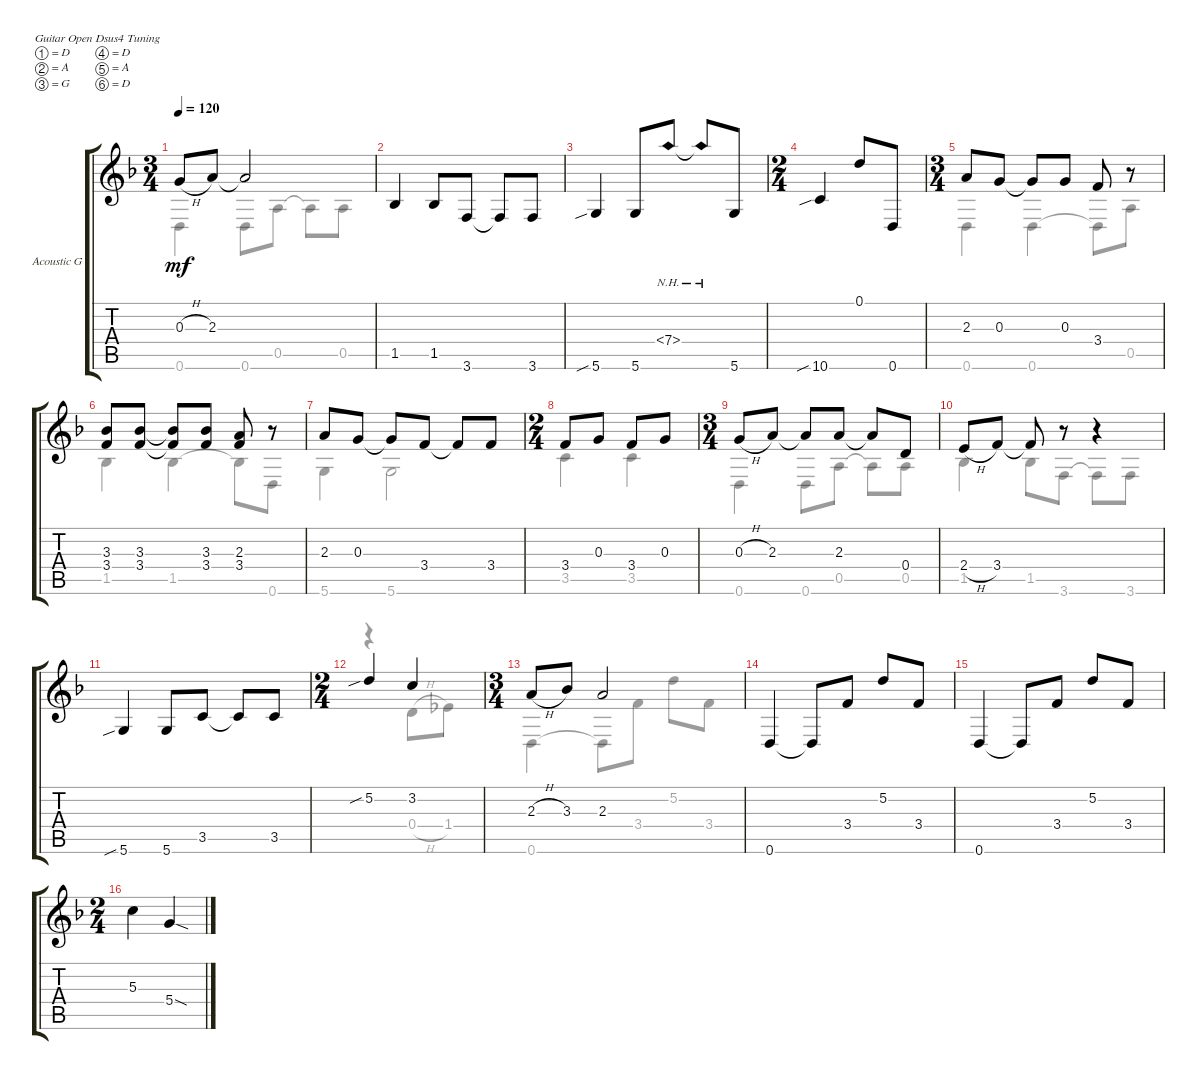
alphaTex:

\bracketExtendMode groupsimilarinstruments
\firstSystemTrackNameOrientation horizontal
\otherSystemsTrackNameOrientation horizontal
\track ("Acoustic Guitar" "Acoustic G") {instrument acousticgrandpiano}
\staff {score tabs}
\tuning (D4 A3 G3 D3 A2 D2)
\displaytranspose 12
\voice
\ts (3 4)
\tempo 120
\clef g2
\ks dminor
0.3{h}.8{dy mf} 2.3.8 2.3{t}.2 |
1.5.4 1.5.8 3.6.8 3.6{t}.8 3.6.8 |
5.6{sib}.4 5.6.8 7.4{nh}.8 7.4{nh t}.8 5.6.8 |
\ts (2 4)
10.6{sib}.4 0.1.8 0.6.8 |
\ts (3 4)
2.3.8 0.3.8 0.3{t}.8 0.3.8 3.4.8 r.8 |
(3.4 3.3).8 (3.4 3.3).8 (3.4{t} 3.3{t}).8 (3.4 3.3).8 (3.4 2.3).8 r.8 |
2.3.8 0.3.8 0.3{t}.8 3.4.8 3.4{t}.8 3.4.8 |
\ts (2 4)
3.4.8 0.3.8 3.4.8 0.3.8 |
\ts (3 4)
0.3{h}.8 2.3.8 2.3{t}.8 2.3.8 2.3{t}.8 0.4.8 |
2.4{h}.8 3.4.8 3.4{t}.8 r.8 r.4 |
5.6{sib}.4 5.6.8 3.5.8 3.5{t}.8 3.5.8 |
\ts (2 4)
5.2{sib}.4 3.2.4 |
\ts (3 4)
2.3{h}.8 3.3.8 2.3.2 |
0.6.4 0.6{t}.8 3.4.8 5.2.8 3.4.8 |
0.6.4 0.6{t}.8 3.4.8 5.2.8 3.4.8 |
\ts (2 4)
5.3.4 5.4{sod}.4
\voice
\clef g2
\ottava regular
\simile none
\ks dminor
0.6.4{dy mf} 0.6.8 0.5.8 0.5{t}.8 0.5.8 |
|
|
|
0.6.4 0.6.4 0.6{t}.8 0.5.8 |
1.5.4 1.5.4 1.5{t}.8 0.6.8 |
5.6.4 5.6.2 |
3.5.4 3.5.4 |
0.6.4 0.6.8 0.5.8 0.5{t}.8 0.5.8 |
1.5.4 1.5.8 3.6.8 3.6{t}.8 3.6.8 |
|
r.4 0.4{h}.8 1.4.8 |
0.6.4 0.6{t}.8 3.4.8 5.2.8 3.4.8 |
|
|
